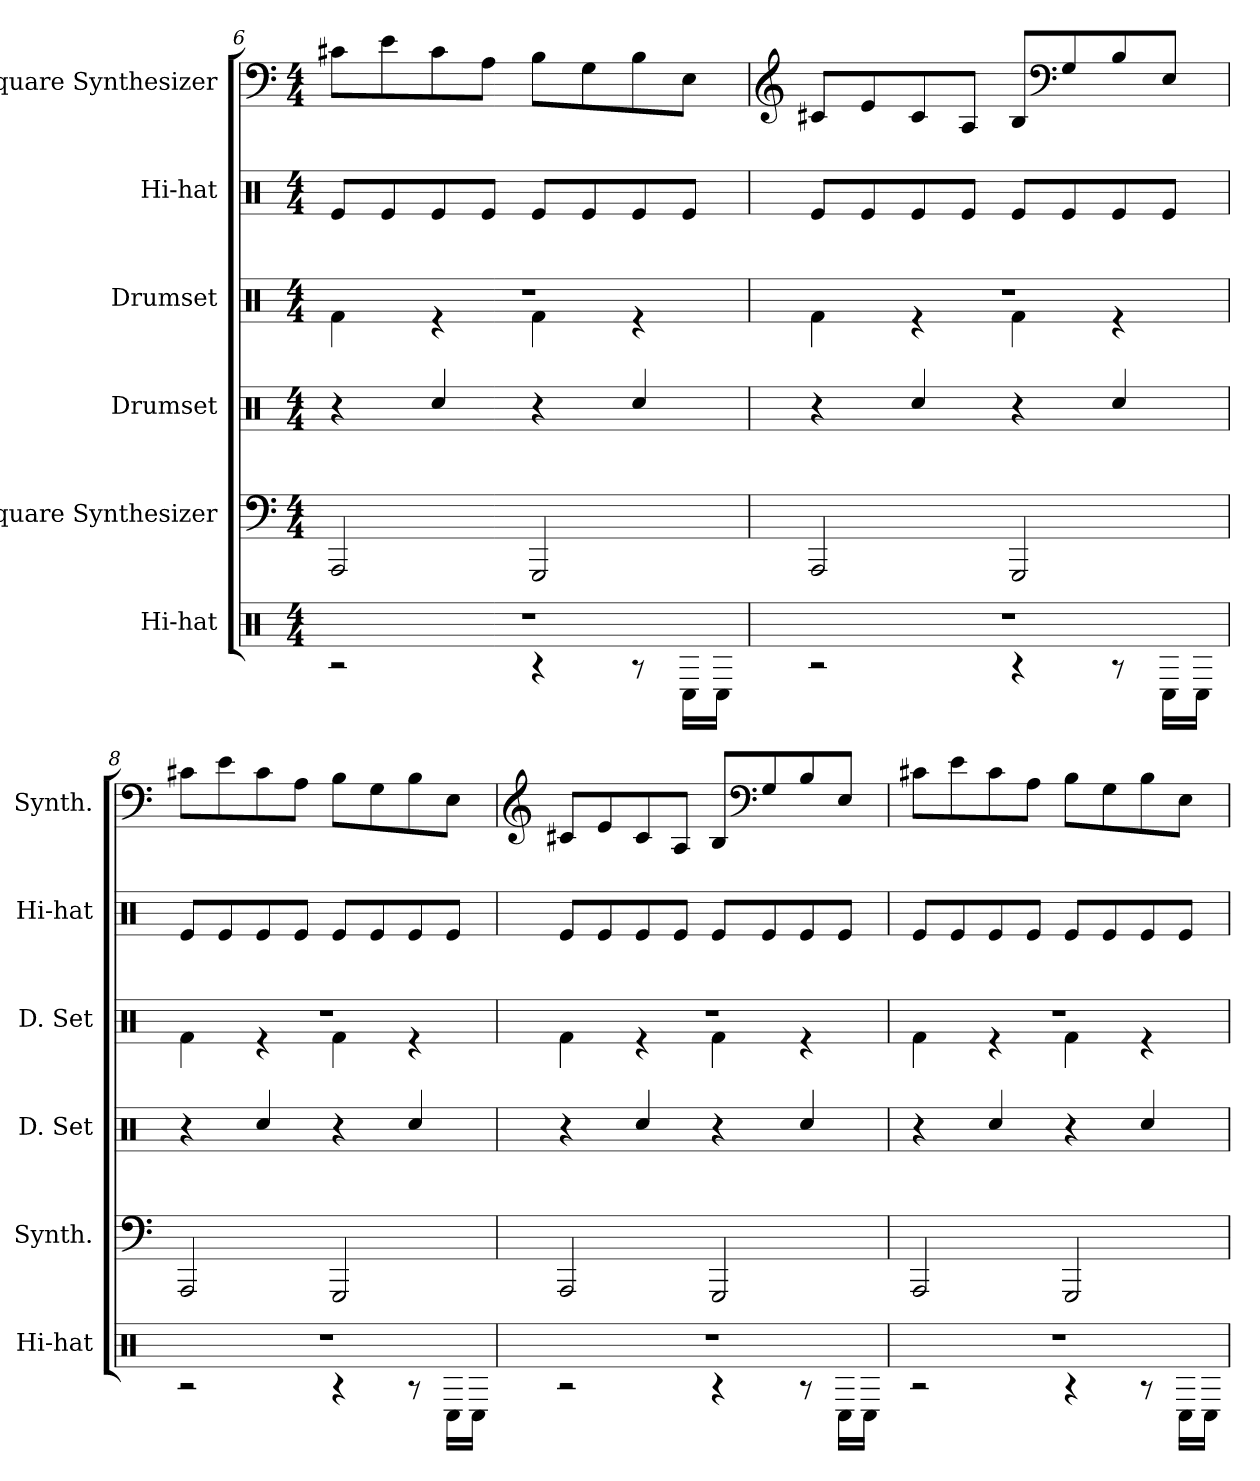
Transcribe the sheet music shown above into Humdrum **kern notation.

**kern	**kern	**kern	**kern	**kern	**kern
*part6	*part5	*part4	*part3	*part2	*part1
*staff6	*staff5	*staff4	*staff3	*staff2	*staff1
*I"Hi-hat	*I"Square Synthesizer	*I"Drumset	*I"Drumset	*I"Hi-hat	*I"Square Synthesizer
*I'Hi-hat	*I'Synth.	*I'D. Set	*I'D. Set	*I'Hi-hat	*I'Synth.
*clefX	*clefF4	*clefX	*clefX	*clefX	*clefF4
*k[]	*k[]	*k[]	*k[]	*k[]	*k[]
*M4/4	*M4/4	*M4/4	*M4/4	*M4/4	*M4/4
=6	=6	=6	=6	=6	=6
*^	*	*	*^	*	*
1r	2r	2AAA/	4r	1r	4Rf\	8Re/L	8c#X\L
.	.	.	.	.	.	8Re/	8e\
.	.	.	4Rcc/	.	4r	8Re/	8c#\
.	.	.	.	.	.	8Re/J	8A\J
.	4r	2GGG/	4r	.	4Rf\	8Re/L	8B\L
.	.	.	.	.	.	8Re/	8G\
.	8r	.	4Rcc/	.	4r	8Re/	8B\
.	16RC\LL	.	.	.	.	8Re/J	8E\J
.	16RC\JJ	.	.	.	.	.	.
!!LO:PB:g=z
=7	=7	=7	=7	=7	=7	=7	=7
*	*	*	*	*	*	*	*clefG2
1r	2r	2AAA/	4r	1r	4Rf\	8Re/L	8c#X/L
.	.	.	.	.	.	8Re/	8e/
.	.	.	4Rcc/	.	4r	8Re/	8c#/
.	.	.	.	.	.	8Re/J	8A/J
.	4r	2GGG/	4r	.	4Rf\	8Re/L	8B/L
*	*	*	*	*	*	*	*clefF4
.	.	.	.	.	.	8Re/	8G/
.	8r	.	4Rcc/	.	4r	8Re/	8B/
.	16RC\LL	.	.	.	.	8Re/J	8E/J
.	16RC\JJ	.	.	.	.	.	.
=8	=8	=8	=8	=8	=8	=8	=8
1r	2r	2AAA/	4r	1r	4Rf\	8Re/L	8c#X\L
.	.	.	.	.	.	8Re/	8e\
.	.	.	4Rcc/	.	4r	8Re/	8c#\
.	.	.	.	.	.	8Re/J	8A\J
.	4r	2GGG/	4r	.	4Rf\	8Re/L	8B\L
.	.	.	.	.	.	8Re/	8G\
.	8r	.	4Rcc/	.	4r	8Re/	8B\
.	16RC\LL	.	.	.	.	8Re/J	8E\J
.	16RC\JJ	.	.	.	.	.	.
=9	=9	=9	=9	=9	=9	=9	=9
*	*	*	*	*	*	*	*clefG2
1r	2r	2AAA/	4r	1r	4Rf\	8Re/L	8c#X/L
.	.	.	.	.	.	8Re/	8e/
.	.	.	4Rcc/	.	4r	8Re/	8c#/
.	.	.	.	.	.	8Re/J	8A/J
.	4r	2GGG/	4r	.	4Rf\	8Re/L	8B/L
*	*	*	*	*	*	*	*clefF4
.	.	.	.	.	.	8Re/	8G/
.	8r	.	4Rcc/	.	4r	8Re/	8B/
.	16RC\LL	.	.	.	.	8Re/J	8E/J
.	16RC\JJ	.	.	.	.	.	.
!!LO:LB:g=z
=10	=10	=10	=10	=10	=10	=10	=10
1r	2r	2AAA/	4r	1r	4Rf\	8Re/L	8c#X\L
.	.	.	.	.	.	8Re/	8e\
.	.	.	4Rcc/	.	4r	8Re/	8c#\
.	.	.	.	.	.	8Re/J	8A\J
.	4r	2GGG/	4r	.	4Rf\	8Re/L	8B\L
.	.	.	.	.	.	8Re/	8G\
.	8r	.	4Rcc/	.	4r	8Re/	8B\
.	16RC\LL	.	.	.	.	8Re/J	8E\J
.	16RC\JJ	.	.	.	.	.	.
*v	*v	*	*	*v	*v	*	*
=	=	=	=	=	=
*-	*-	*-	*-	*-	*-
